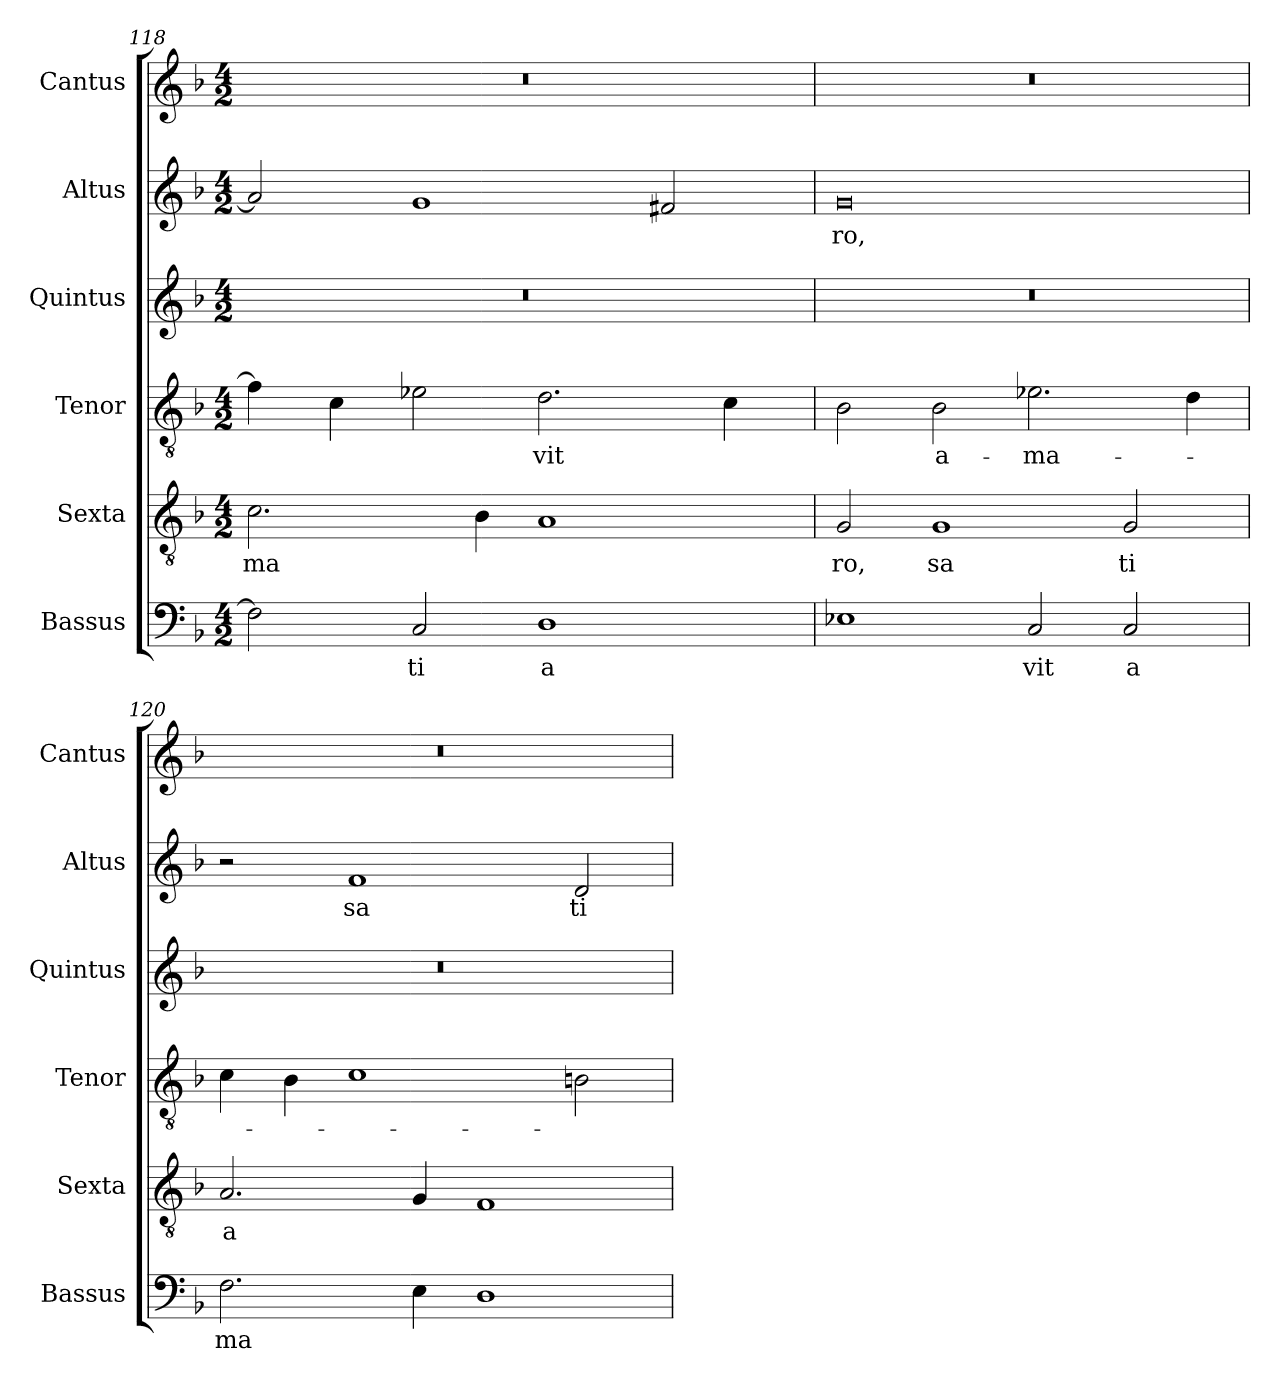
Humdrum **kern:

**kern	**text	**kern	**text	**kern	**text	**kern	**kern	**text	**kern
*part6	*part6	*part5	*part5	*part4	*part4	*part3	*part2	*part2	*part1
*staff6	*staff6	*staff5	*staff5	*staff4	*staff4	*staff3	*staff2	*staff2	*staff1
*I"Bassus	*	*I"Sexta	*	*I"Tenor	*	*I"Quintus	*I"Altus	*	*I"Cantus
*I'Bassus	*	*I'Sexta	*	*I'Tenor	*	*I'Quintus	*I'Altus	*	*I'Cantus
!!LO:PB:g=z
*clefF4	*	*clefGv2	*	*clefGv2	*	*clefG2	*clefG2	*	*clefG2
*k[b-]	*	*k[b-]	*	*k[b-]	*	*k[b-]	*k[b-]	*	*k[b-]
*F:	*	*F:	*	*F:	*	*F:	*F:	*	*F:
*M4/2	*	*M4/2	*	*M4/2	*	*M4/2	*M4/2	*	*M4/2
=118	=118	=118	=118	=118	=118	=118	=118	=118	=118
!	!	!	!LO:LY:b	!	!	!	!	!	!
*^	*	*	*	*^	*	*	*	*	*
2F\]	8ryy	.	2.c\	ma	4f\]	4ryy	.	0r	2a/]	.	0r
.	1...ryy	.	.	.	.	.	.	.	.	.	.
.	.	.	.	.	4c\	16..ryy	.	.	.	.	.
.	.	.	.	.	.	1ryy	.	.	.	.	.
!	!	!LO:LY:b:cj	!	!	!	!	!	!	!	!	!
2C/	.	-ti	.	.	2e-X\	.	.	.	1g	.	.
.	.	.	4B-\	.	.	.	.	.	.	.	.
!	!	!LO:LY:b:rj	!	!	!	!	!LO:LY:b	!	!	!	!
1D	.	a	1A	.	2.d\	.	-vit	.	.	.	.
.	.	.	.	.	.	2ryy	.	.	.	.	.
.	.	.	.	.	.	.	.	.	2f#/	.	.
.	.	.	.	.	4c\	.	.	.	.	.	.
.	.	.	.	.	.	8ryy	.	.	.	.	.
.	.	.	.	.	.	64ryy	.	.	.	.	.
=119	=119	=119	=119	=119	=119	=119	=119	=119	=119	=119	=119
!	!	!	!	!LO:LY:b:cj	!	!	!	!	!	!LO:LY:b:cj	!
*v	*v	*	*	*	*v	*v	*	*	*	*	*
1E-X	.	2G/	ro,	2B-\	.	0r	0g	ro,	0r
!	!	!	!LO:LY:b:cj	!	!LO:LY:b:cj	!	!	!	!
.	.	1G	sa	2B-\	a-	.	.	.	.
!	!LO:LY:b:cj	!	!	!	!LO:LY:b	!	!	!	!
2C/	vit	.	.	2.e-\	-ma-	.	.	.	.
!	!LO:LY:b:cj	!	!LO:LY:b:cj	!	!	!	!	!	!
2C/	a	2G/	ti	.	.	.	.	.	.
.	.	.	.	4d\	.	.	.	.	.
=120	=120	=120	=120	=120	=120	=120	=120	=120	=120
!	!LO:LY:b	!	!LO:LY:b:cj	!	!	!	!	!	!
2.F\	ma	2.A/	a	4c\	.	0r	2r	.	0r
.	.	.	.	4B-\	.	.	.	.	.
!	!	!	!	!	!	!	!	!LO:LY:b:cj	!
.	.	.	.	1c	.	.	1f	sa	.
4E\	.	4G/	.	.	.	.	.	.	.
1D	.	1F	.	.	.	.	.	.	.
!	!	!	!	!	!	!	!	!LO:LY:b:cj	!
.	.	.	.	2B\	.	.	2d/	ti	.
=	=	=	=	=	=	=	=	=	=
*-	*-	*-	*-	*-	*-	*-	*-	*-	*-
